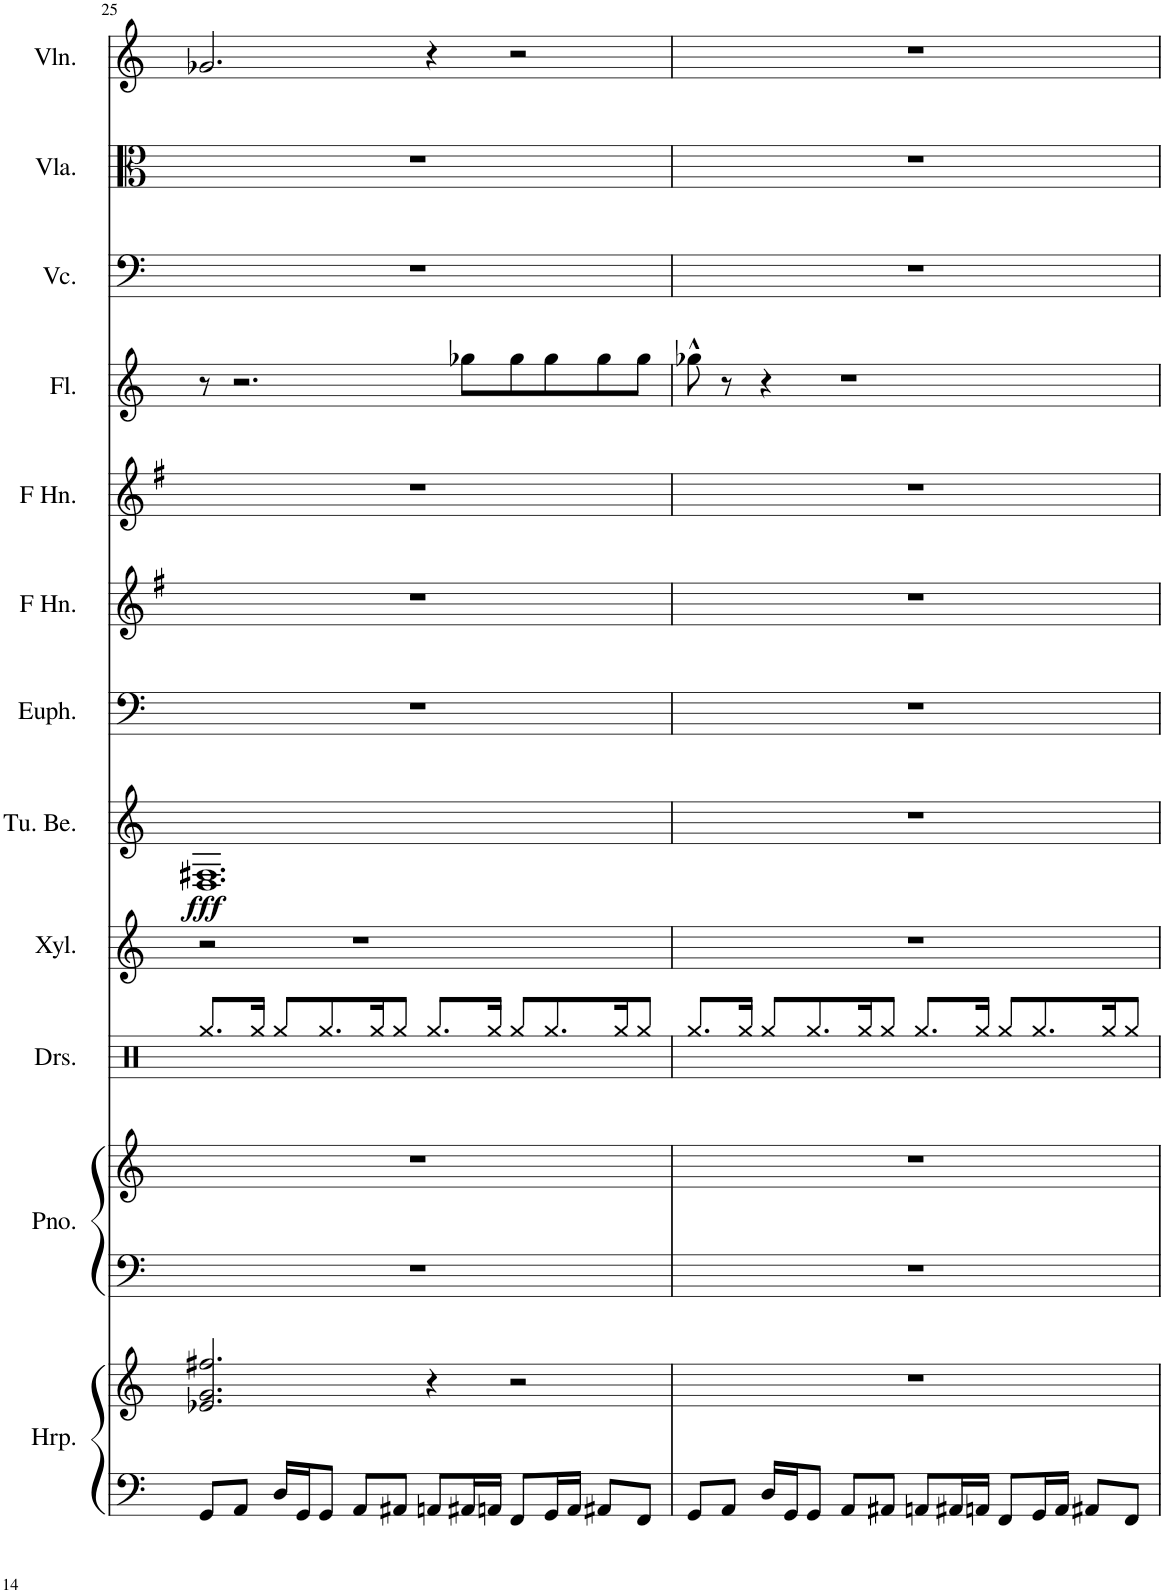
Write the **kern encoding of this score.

**kern	**kern	**kern	**kern	**kern	**kern	**kern	**dynam	**kern	**kern	**kern	**kern	**kern	**kern	**kern
*part12	*part12	*part11	*part11	*part10	*part9	*part8	*part8	*part7	*part6	*part5	*part4	*part3	*part2	*part1
*staff14	*staff13	*staff12	*staff11	*staff10	*staff9	*staff8	*staff8	*staff7	*staff6	*staff5	*staff4	*staff3	*staff2	*staff1
*I"Harp	*	*I"Piano	*	*I"Drumset	*I"Xylophone	*I"Tubular Bells	*	*I"Euphonium	*I"Horn in F	*I"Horn in F	*I"Flute	*I"Violoncello	*I"Viola	*I"Violin
*I'Hrp.	*	*I'Pno.	*	*I'Drs.	*I'Xyl.	*I'Tu. Be.	*	*I'Euph.	*	*	*I'Fl.	*I'Vc.	*I'Vla.	*I'Vln.
!!LO:PB:g=z
*clefF4	*clefG2	*clefF4	*clefG2	*clefX	*clefG2	*clefG2	*	*clefF4	*clefG2	*clefG2	*clefG2	*clefF4	*clefC3	*clefG2
*	*	*	*	*	*Trd-7c-12	*	*	*	*Trd4c7	*Trd4c7	*	*	*	*
*k[]	*k[]	*k[]	*k[]	*k[]	*k[]	*k[]	*	*k[]	*k[f#]	*k[f#]	*k[]	*k[]	*k[]	*k[]
*M6/4	*M6/4	*M6/4	*M6/4	*M6/4	*M6/4	*M6/4	*	*M6/4	*M6/4	*M6/4	*M6/4	*M6/4	*M6/4	*M6/4
=25	=25	=25	=25	=25	=25	=25	=25	=25	=25	=25	=25	=25	=25	=25
!	!	!	!	!	!	!	!LO:DY:b	!	!	!	!	!	!	!
8GG/L	2.e-X/ 2.g/ 2.ff#X/	1.r	1.r	8.Rgg/L	2r	1.D 1.F#X	fff	1.r	1.r	1.r	8r	1.r	1.r	2.g-X/
8AA/J	.	.	.	.	.	.	.	.	.	.	2.r	.	.	.
.	.	.	.	16Rgg/Jk	.	.	.	.	.	.	.	.	.	.
16D/LL	.	.	.	8Rgg/L	.	.	.	.	.	.	.	.	.	.
16GG/J	.	.	.	.	.	.	.	.	.	.	.	.	.	.
8GG/J	.	.	.	8.Rgg/	.	.	.	.	.	.	.	.	.	.
8AA/L	.	.	.	.	1r	.	.	.	.	.	.	.	.	.
.	.	.	.	16Rgg/K	.	.	.	.	.	.	.	.	.	.
8AA#X/J	.	.	.	8Rgg/J	.	.	.	.	.	.	.	.	.	.
8AAn/L	4r	.	.	8.Rgg/L	.	.	.	.	.	.	.	.	.	4r
16AA#X/L	.	.	.	.	.	.	.	.	.	.	8gg-X\L	.	.	.
16AAn/JJ	.	.	.	16Rgg/Jk	.	.	.	.	.	.	.	.	.	.
8FF/L	2r	.	.	8Rgg/L	.	.	.	.	.	.	8gg-\	.	.	2r
16GG/L	.	.	.	8.Rgg/	.	.	.	.	.	.	8gg-\	.	.	.
16AA/JJ	.	.	.	.	.	.	.	.	.	.	.	.	.	.
8AA#X/L	.	.	.	.	.	.	.	.	.	.	8gg-\	.	.	.
.	.	.	.	16Rgg/K	.	.	.	.	.	.	.	.	.	.
8FF/J	.	.	.	8Rgg/J	.	.	.	.	.	.	8gg-\J	.	.	.
=26	=26	=26	=26	=26	=26	=26	=26	=26	=26	=26	=26	=26	=26	=26
8GG/L	1.r	1.r	1.r	8.Rgg/L	1.r	1.r	.	1.r	1.r	1.r	8gg-X^^\	1.r	1.r	1.r
8AA/J	.	.	.	.	.	.	.	.	.	.	8r	.	.	.
.	.	.	.	16Rgg/Jk	.	.	.	.	.	.	.	.	.	.
16D/LL	.	.	.	8Rgg/L	.	.	.	.	.	.	4r	.	.	.
16GG/J	.	.	.	.	.	.	.	.	.	.	.	.	.	.
8GG/J	.	.	.	8.Rgg/	.	.	.	.	.	.	.	.	.	.
8AA/L	.	.	.	.	.	.	.	.	.	.	1r	.	.	.
.	.	.	.	16Rgg/K	.	.	.	.	.	.	.	.	.	.
8AA#X/J	.	.	.	8Rgg/J	.	.	.	.	.	.	.	.	.	.
8AAn/L	.	.	.	8.Rgg/L	.	.	.	.	.	.	.	.	.	.
16AA#X/L	.	.	.	.	.	.	.	.	.	.	.	.	.	.
16AAn/JJ	.	.	.	16Rgg/Jk	.	.	.	.	.	.	.	.	.	.
8FF/L	.	.	.	8Rgg/L	.	.	.	.	.	.	.	.	.	.
16GG/L	.	.	.	8.Rgg/	.	.	.	.	.	.	.	.	.	.
16AA/JJ	.	.	.	.	.	.	.	.	.	.	.	.	.	.
8AA#X/L	.	.	.	.	.	.	.	.	.	.	.	.	.	.
.	.	.	.	16Rgg/K	.	.	.	.	.	.	.	.	.	.
8FF/J	.	.	.	8Rgg/J	.	.	.	.	.	.	.	.	.	.
=	=	=	=	=	=	=	=	=	=	=	=	=	=	=
*-	*-	*-	*-	*-	*-	*-	*-	*-	*-	*-	*-	*-	*-	*-
